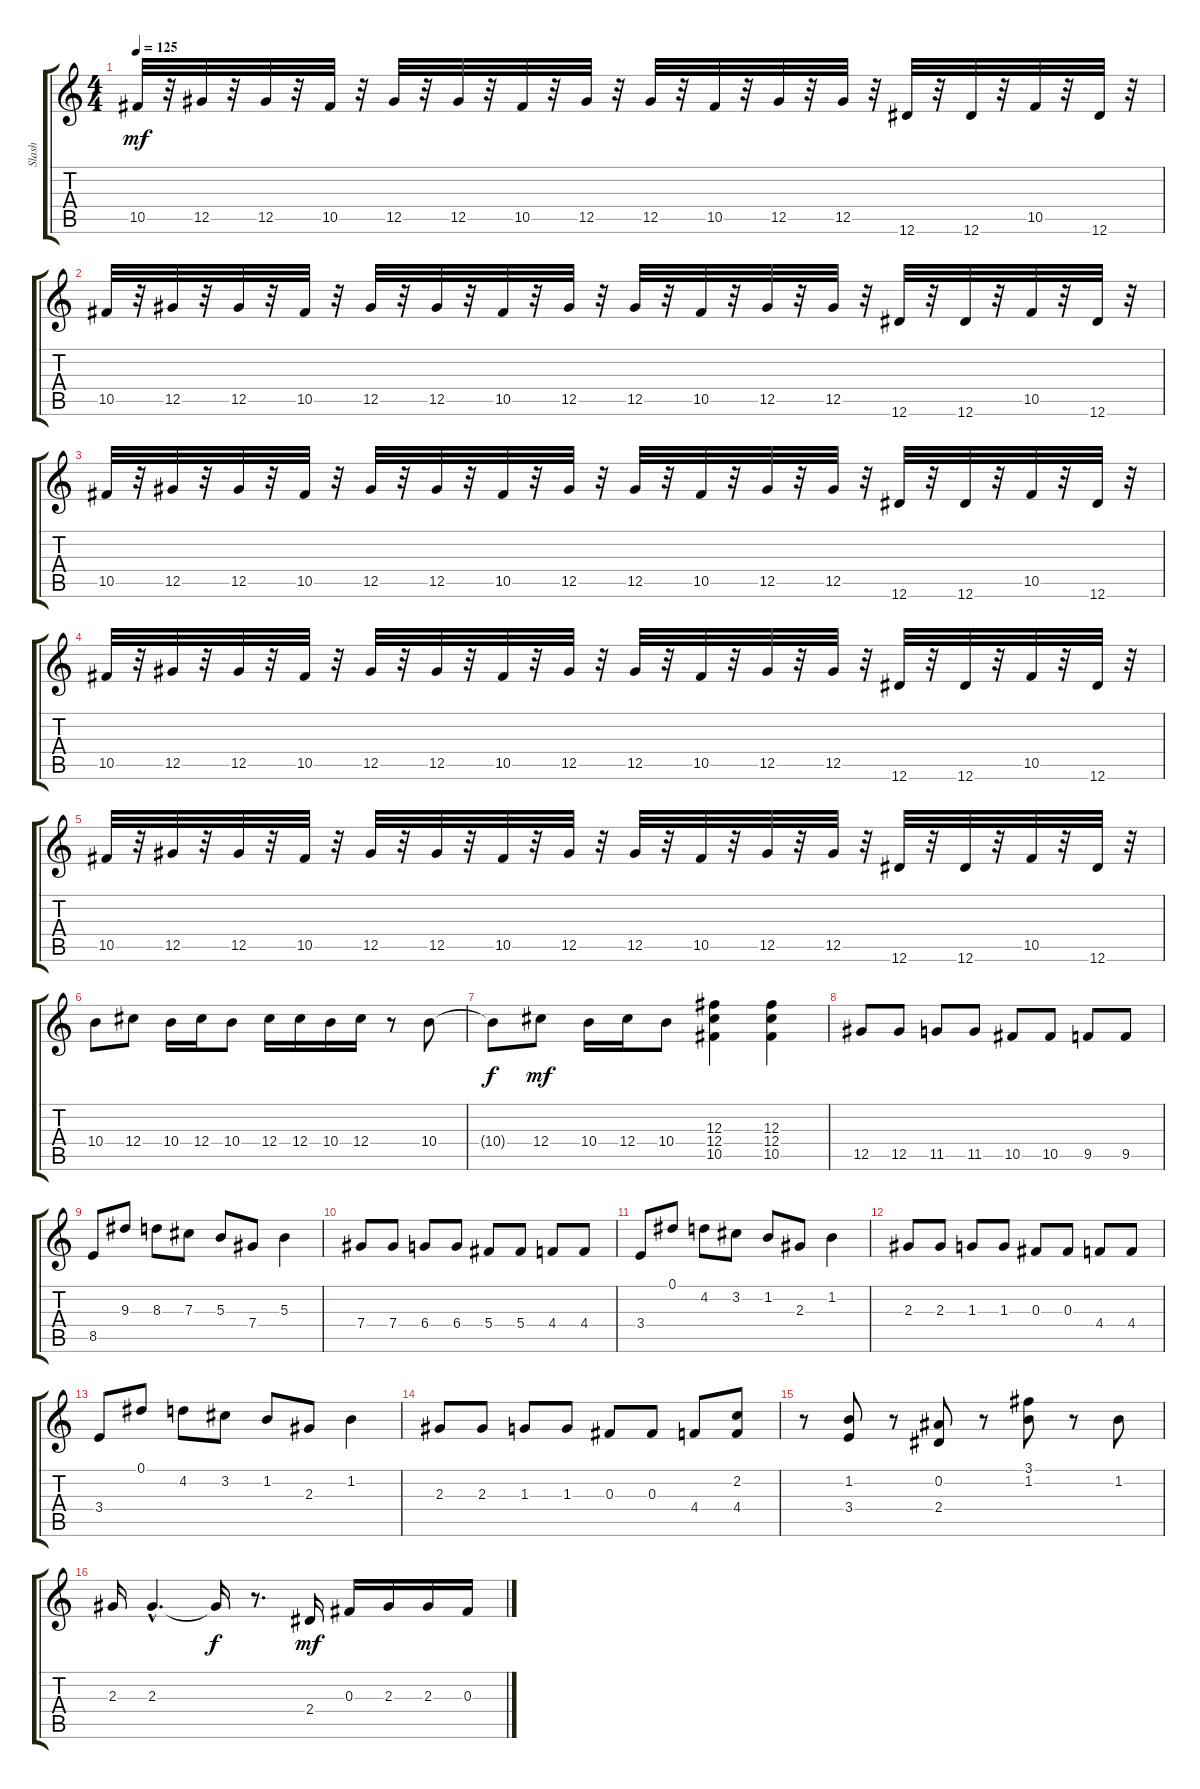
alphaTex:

\track ("Slash" "Slash") {instrument overdrivenguitar}
\staff {score tabs}
\tuning (Eb4 Bb3 Gb3 Db3 Ab2 Eb2) {hide}
\ts (4 4)
\tempo 125
\clef g2
\ks c
10.5.32{dy mf} r.32 12.5.32 r.32 12.5.32 r.32 10.5.32 r.32 12.5.32 r.32 12.5.32 r.32 10.5.32 r.32 12.5.32 r.32 12.5.32 r.32 10.5.32 r.32 12.5.32 r.32 12.5.32 r.32 12.6.32 r.32 12.6.32 r.32 10.5.32 r.32 12.6.32 r.32 |
10.5.32 r.32 12.5.32 r.32 12.5.32 r.32 10.5.32 r.32 12.5.32 r.32 12.5.32 r.32 10.5.32 r.32 12.5.32 r.32 12.5.32 r.32 10.5.32 r.32 12.5.32 r.32 12.5.32 r.32 12.6.32 r.32 12.6.32 r.32 10.5.32 r.32 12.6.32 r.32 |
10.5.32 r.32 12.5.32 r.32 12.5.32 r.32 10.5.32 r.32 12.5.32 r.32 12.5.32 r.32 10.5.32 r.32 12.5.32 r.32 12.5.32 r.32 10.5.32 r.32 12.5.32 r.32 12.5.32 r.32 12.6.32 r.32 12.6.32 r.32 10.5.32 r.32 12.6.32 r.32 |
10.5.32 r.32 12.5.32 r.32 12.5.32 r.32 10.5.32 r.32 12.5.32 r.32 12.5.32 r.32 10.5.32 r.32 12.5.32 r.32 12.5.32 r.32 10.5.32 r.32 12.5.32 r.32 12.5.32 r.32 12.6.32 r.32 12.6.32 r.32 10.5.32 r.32 12.6.32 r.32 |
10.5.32 r.32 12.5.32 r.32 12.5.32 r.32 10.5.32 r.32 12.5.32 r.32 12.5.32 r.32 10.5.32 r.32 12.5.32 r.32 12.5.32 r.32 10.5.32 r.32 12.5.32 r.32 12.5.32 r.32 12.6.32 r.32 12.6.32 r.32 10.5.32 r.32 12.6.32 r.32 |
10.4.8 12.4.8 10.4.16 12.4.16 10.4.8 12.4.16 12.4.16 10.4.16 12.4.16 r.8 10.4.8 |
10.4{t}.8{dy f} 12.4.8{dy mf} 10.4.16 12.4.16 10.4.8 (12.3 12.4 10.5).4 (12.3 12.4 10.5).4 |
12.5.8 12.5.8 11.5.8 11.5.8 10.5.8 10.5.8 9.5.8 9.5.8 |
8.5.8 9.3.8 8.3.8 7.3.8 5.3.8 7.4.8 5.3.4 |
7.4.8 7.4.8 6.4.8 6.4.8 5.4.8 5.4.8 4.4.8 4.4.8 |
3.4.8 0.1.8 4.2.8 3.2.8 1.2.8 2.3.8 1.2.4 |
2.3.8 2.3.8 1.3.8 1.3.8 0.3.8 0.3.8 4.4.8 4.4.8 |
3.4.8 0.1.8 4.2.8 3.2.8 1.2.8 2.3.8 1.2.4 |
2.3.8 2.3.8 1.3.8 1.3.8 0.3.8 0.3.8 4.4.8 (2.2 4.4).8 |
r.8 (1.2 3.4).8 r.8 (0.2 2.4).8 r.8 (3.1 1.2).8 r.8 1.2.8 |
2.3.16 2.3{hac}.4{d} 2.3{t}.16{dy f} r.8{d} 2.4.16{dy mf} 0.3.16 2.3.16 2.3.16 0.3.16
